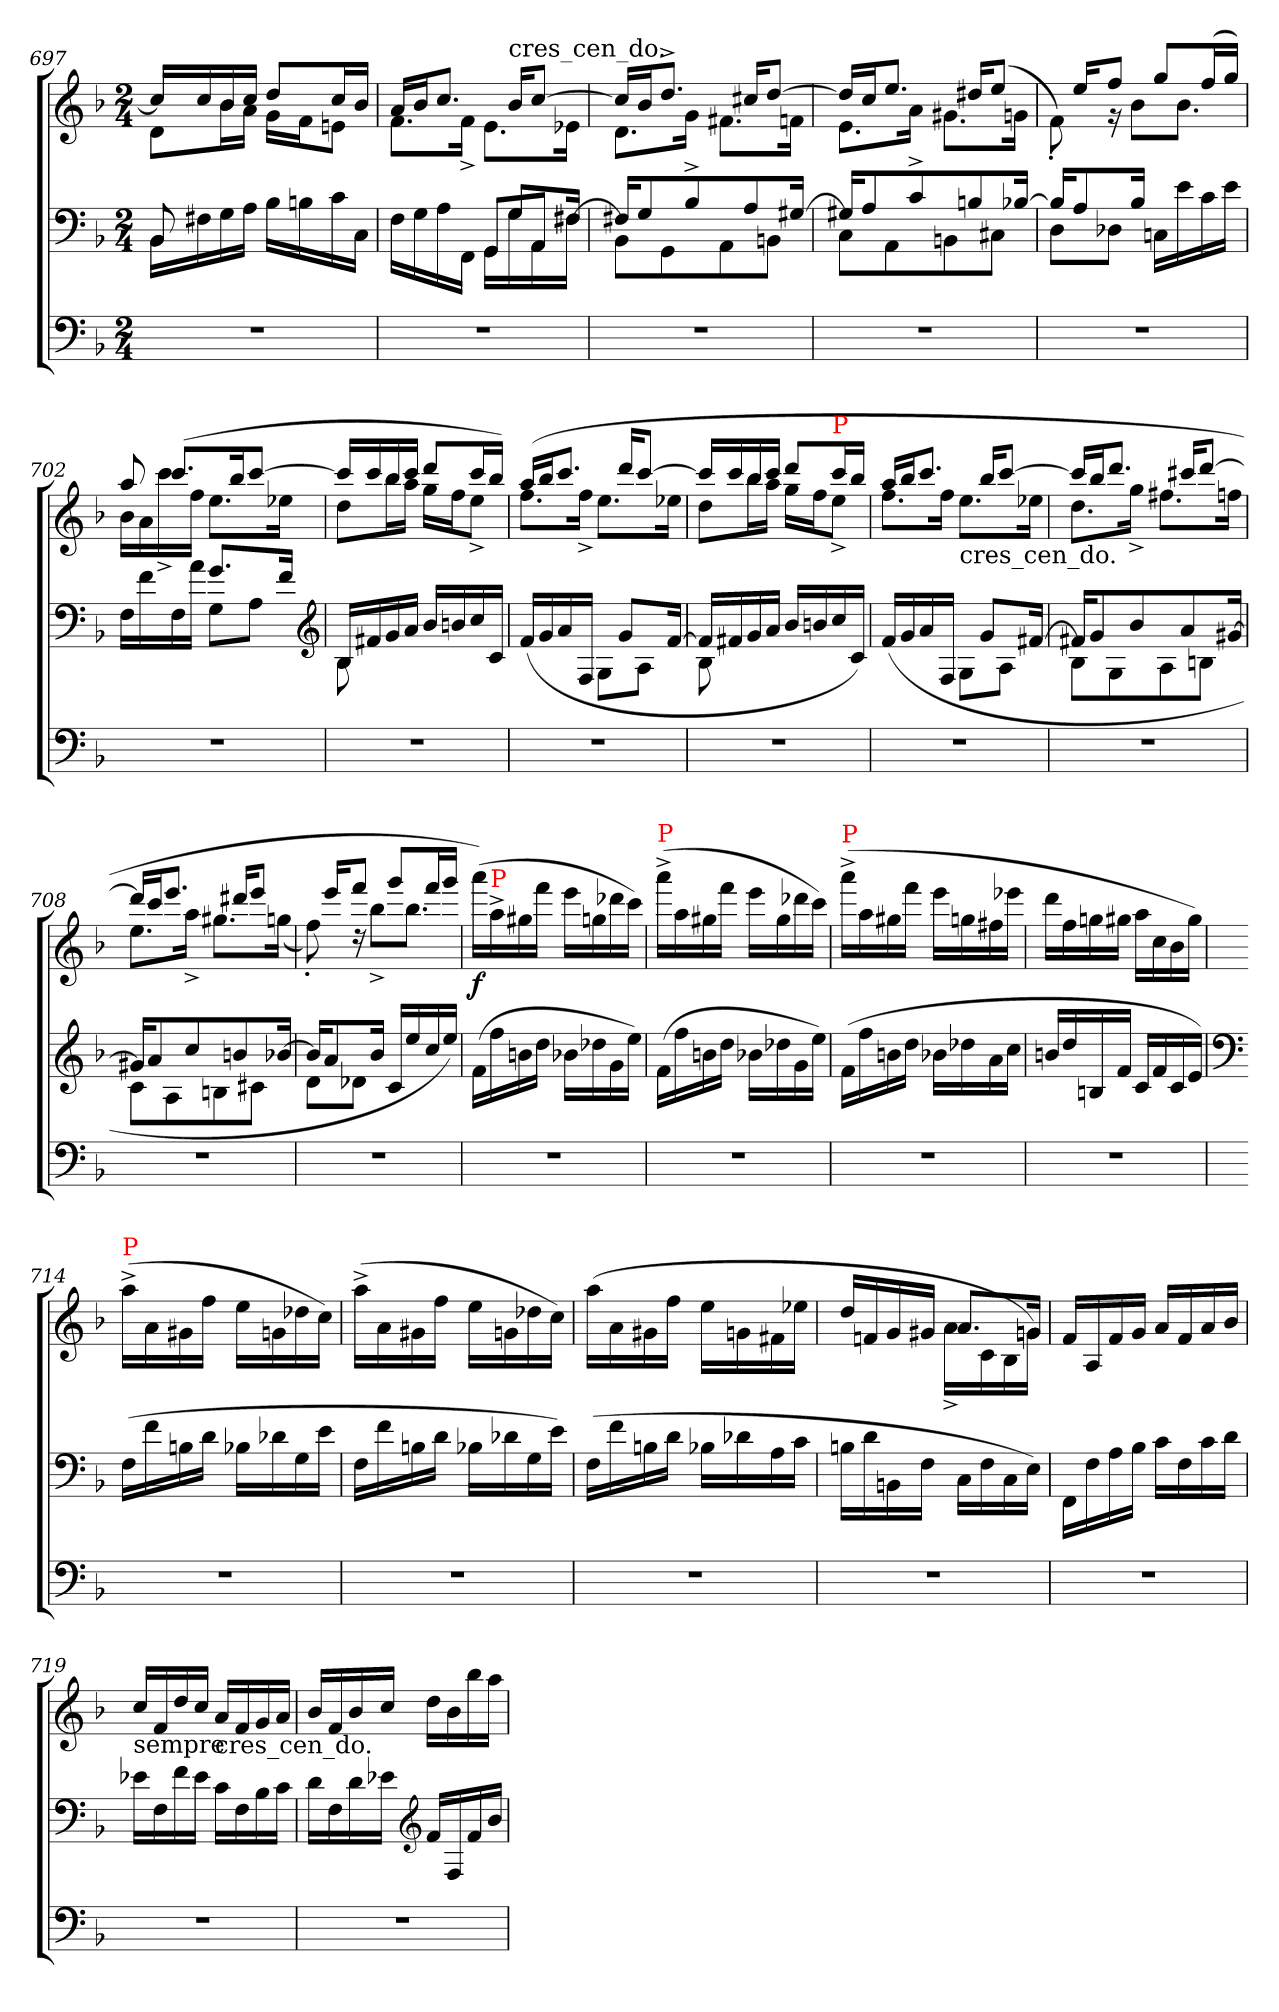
**kern	**kern	**kern	**dynam
*part2	*part1	*part1	*part1
*staff3	*staff2	*staff1	*staff1/2
*clefF4	*clefF4	*clefG2	*
*k[b-]	*k[b-]	*k[b-]	*
*F:	*F:	*F:	*
*M2/4	*M2/4	*M2/4	*
=697	=697	=697	=697
*	*^	*^	*
2r	8BB-	16BB-LL	16ccLL]	8dL	.
.	.	16F#X	16cc	.	.
.	8ryy	16G	16b-	16b-L	.
.	.	16AJJ	16ccJJ	16aJJ	.
.	4ryy	16B-\LL	8ddL	16gLL	.
.	.	16Bn	.	16fJ	.
.	.	16c	16ccL	8enJ	.
.	.	16CJJ	16b-JJ	.	.
=698	=698	=698	=698	=698	=698
*	*	*^	*	*	*
2r	8ryy	4ryy	16F\LL	16aLL	8.fL	.
.	.	.	16G\	16b-J	.	.
.	8ryy	.	16A\	8.ccJ	.	.
.	.	.	16FF\JJ	.	16f^<Jk	.
.	16ryy	8GG/L	16GG\LL	.	8.eL	.
!	!	!	!	!LO:TX:a:t=cres_cen_do.	!	!
.	8GL	.	16G\	16b-KL	.	.
.	.	8AA/J	16AA\	[8ccJ	.	.
.	16F#XJk	.	[16F#X\JJ	.	16e-XJk	.
*	*	*v	*v	*	*	*
=699	=699	=699	=699	=699	=699
2r	16F#XKL]	8BB-L	16ccLL]	8.dL	.
.	8G	.	16b-J	.	.
.	.	8GG	8.dd^>J	.	.
.	8B-^<	.	.	16gJk	.
.	.	8AA	.	8.f#XL	.
.	8A	.	16cc#XKL	.	.
.	.	8BBnJ	[8ddJ	.	.
.	[16G#XJk	.	.	16fnJk	.
=700	=700	=700	=700	=700	=700
2r	16G#XKL]	8CL	16ddLL]	8.eL	.
.	8A	.	16ccJ	.	.
.	.	8AA	8.eeJ	.	.
.	8c^<	.	.	16aJk	.
.	.	8BBn	.	8.g#XL	.
.	8Bn	.	16dd#XKL	.	.
.	.	8C#XJ	(8eeJ	.	.
.	[16B-XJk	.	.	16gnJk	.
=701	=701	=701	=701	=701	=701
2r	16B-KL]	8DL	16ryy	8f'>)	.
.	8A	.	16eeKL	.	.
.	.	8D-XJ	8ffJ	16rg	.
.	16B-Jk	.	.	8b-L	.
.	4ryy	16CnLL	8ggL	.	.
.	.	16e	.	8.b-J	.
.	.	16c	(<16ffL	.	.
.	.	16eJJ	16ggJJ)	.	.
=702	=702	=702	=702	=702	=702
2r	16ryy	16F\LL	8aa	16b-LL	.
.	16ryy	16f	.	16a	.
.	16ryy	16F	(8.cccL	16ccc^<	.
.	16ryy	16aJJ	.	16ffJJ	.
.	8.gL	8GL	.	8.eeL	.
.	.	.	16bb-k	.	.
.	.	8AJ	[8cccJ	.	.
.	16fJk	.	.	16ee-XJk	.
*	*clefG2	*	*	*	*
=703	=703	=703	=703	=703	=703
2r	16B-LL	8B-	16cccLL]	8ddL	.
.	16f#X	.	16ccc	.	.
.	16g	8ryy	16bb-	16bb-L	.
.	16aJJ	.	16cccJJ	16aaJJ	.
.	16b-LL	4ryy	8dddL	16ggLL	.
.	16bn	.	.	16ffJ	.
.	16cc	.	16cccL	8ee^<J	.
.	16cJJ	.	16bb-JJ)	.	.
=704	=704	=704	=704	=704	=704
2r	(16fLL	4ryy	(16aaLL	8.ffL	.
.	16g	.	16bb-J	.	.
.	16a	.	8.cccJ	.	.
.	16FJJ	.	.	16ff^<Jk	.
.	16ryy	8GL	.	8.eeL	.
.	8gL	.	16dddKL	.	.
.	.	8AJ	[8cccJ	.	.
.	[16fJk	.	.	16ee-XJk	.
=705	=705	=705	=705	=705	=705
2r	16fLL]	8B-	16cccLL]	8ddL	.
.	16f#X	.	16ccc	.	.
.	16g	8ryy	16bb-	16bb-L	.
.	16aJJ	.	16cccJJ	16aaJJ	.
.	16b-LL	4ryy	8dddL	16ggLL	.
.	16bn	.	.	16ffJ	.
!	!	!	!LO:TX:a:color=red:t=P	!	!
.	16cc	.	16cccL	8ee^<J	.
.	16cJJ)	.	16bb-JJ	.	.
=706	=706	=706	=706	=706	=706
2r	(<16fLL	4ryy	16aaLL	8.ffL	.
.	16g	.	16bb-J	.	.
.	16a	.	8.cccJ	.	.
.	16FJJ	.	.	16ffJk	.
!	!	!	!	!LO:TX:b:t=cres_cen_do.	!
.	16ryy	8GL	.	8.eeL	.
.	8gL	.	16bb-KL	.	.
.	.	8AJ	[8cccJ	.	.
.	[16f#XJk	.	.	16ee-XJk	.
=707	=707	=707	=707	=707	=707
2r	16f#XKL]	8B-L	16cccLL]	8.ddL	.
.	8g	.	16bb-J	.	.
.	.	8G	8.dddJ	.	.
.	8b-	.	.	16gg^<Jk	.
.	.	8A	.	8.ff#XL	.
.	8a	.	16ccc#XKL	.	.
.	.	8BnJ	[8dddJ	.	.
.	[16g#XJk	.	.	16ffnJk	.
=708	=708	=708	=708	=708	=708
2r	16g#XKL]	8cL	16dddLL]	8.eeL	.
.	8a	.	16cccJ	.	.
.	.	8A	8.eeeJ	.	.
.	8cc	.	.	16aa^<Jk	.
.	.	8Bn	.	8.gg#XL	.
.	8bn	.	16ddd#XKL	.	.
.	.	8c#XJ	8eeeJ	.	.
.	[16b-XJk	.	.	(>16ggnJk	.
=709	=709	=709	=709	=709	=709
2r	16b-KL]	8dL	16ryy	8ff'>)	.
.	8a	.	16eeeKL	.	.
.	.	8d-XJ	8fffJ	16rdd	.
.	16b-Jk	.	.	8bb-^<L	.
.	4ryy	16cLL	8gggL	.	.
.	.	16ee	.	8.bb-J	.
.	.	16cc	16fffL	.	.
.	.	16eeJJ)	16gggJJ	.	.
*	*	*	*v	*v	*
=710	=710	=710	=710	=710
!	!	!	!	!LO:DY:b
*	*v	*v	*	*
2r	(16fLL	(16aaaLL)	f
!	!	!LO:TX:a:color=red:t=P	!
.	16ff	16aa^<	.
.	16bn	16gg#X	.
.	16ddJJ	16fffJJ	.
.	16b-XLL	16eeeLL	.
.	16dd-X	16ggn	.
.	16g	16ddd-X	.
.	16eeJJ)	16cccJJ)	.
=711	=711	=711	=711
!	!	!LO:TX:a:color=red:t=P	!
2r	(16fLL	(16aaa^<LL	.
.	16ff	16aa	.
.	16bn	16gg#X	.
.	16ddJJ	16fffJJ	.
.	16b-XLL	16eeeLL	.
.	16dd-X	16gg#	.
.	16g	16ddd-X	.
.	16eeJJ)	16cccJJ)	.
=712	=712	=712	=712
!	!	!LO:TX:a:color=red:t=P	!
2r	(16fLL	(16aaa^<LL	.
.	16ff	16aa	.
.	16bn	16gg#X	.
.	16ddJJ	16fffJJ	.
.	16b-XLL	16eeeLL	.
.	16dd-X	16ggn	.
.	16a	16ff#X	.
.	16ccJJ	16eee-XJJ	.
=713	=713	=713	=713
2r	16bnLL	16dddLL	.
.	16dd	16ff	.
.	16Bn	16ggn	.
.	16fJJ	16gg#XJJ	.
.	16cLL	16aaLL	.
.	16f	16cc	.
.	16c	16b-	.
.	16eJJ)	16gg#JJ)	.
=714	=714	=714	=714
*	*clefF4	*	*
!	!	!LO:TX:a:color=red:t=P	!
2r	(16FLL	(16aa^<LL	.
.	16f	16a	.
.	16Bn	16g#X	.
.	16dJJ	16ffJJ	.
.	16B-XLL	16eeLL	.
.	16d-X	16gn	.
.	16G	16dd-X	.
.	16eJJ	16ccJJ)	.
=715	=715	=715	=715
2r	16FLL	(16aa^<LL	.
.	16f	16a	.
.	16Bn	16g#X	.
.	16dJJ	16ffJJ	.
.	16B-XLL	16eeLL	.
.	16d-X	16gn	.
.	16G	16dd-X	.
.	16eJJ)	16ccJJ)	.
=716	=716	=716	=716
2r	(16FLL	(16aaLL	.
.	16f	16a	.
.	16Bn	16g#X	.
.	16dJJ	16ffJJ	.
.	16B-XLL	16eeLL	.
.	16d-X	16gn	.
.	16A	16f#X	.
.	16cJJ	16ee-XJJ	.
=717	=717	=717	=717
*	*	*^	*
2r	16BnLL	4ryy	16dd/LL	.
.	16d	.	16fn/	.
.	16BBn	.	16g/	.
.	16FJJ	.	16g#X/JJ	.
.	16CLL	8.aL	16a^>LL	.
.	16F	.	16c	.
.	16C	.	16B-	.
.	16EJJ)	16gnJk	16gnJJ)	.
*	*	*v	*v	*
=718	=718	=718	=718
2r	16FFLL	16fLL	.
.	16F	16A	.
.	16A	16f	.
.	16B-JJ	16gJJ	.
.	16cLL	16aLL	.
.	16F	16f	.
.	16c	16a	.
.	16dJJ	16b-JJ	.
=719	=719	=719	=719
!	!	!LO:TX:b:t=sempre	!
2r	16e-XLL	16cc/LL	.
.	16F	16f/	.
.	16f	16dd/	.
.	16e-JJ	16cc/JJ	.
!	!	!LO:TX:b:t=cres_cen_do.	!
.	16cLL	16aLL	.
.	16F	16f	.
.	16B-	16g	.
.	16cJJ	16aJJ	.
=720	=720	=720	=720
2r	16dLL	16b-/LL	.
.	16F	16f/	.
.	16d	16b-/	.
.	16e-JJ	16cc/JJ	.
*	*clefG2	*	*
.	16fLL	16ddLL	.
.	16F	16b-	.
.	16f	16bb-	.
.	16b-JJ	16aaJJ	.
=	=	=	=
*-	*-	*-	*-
